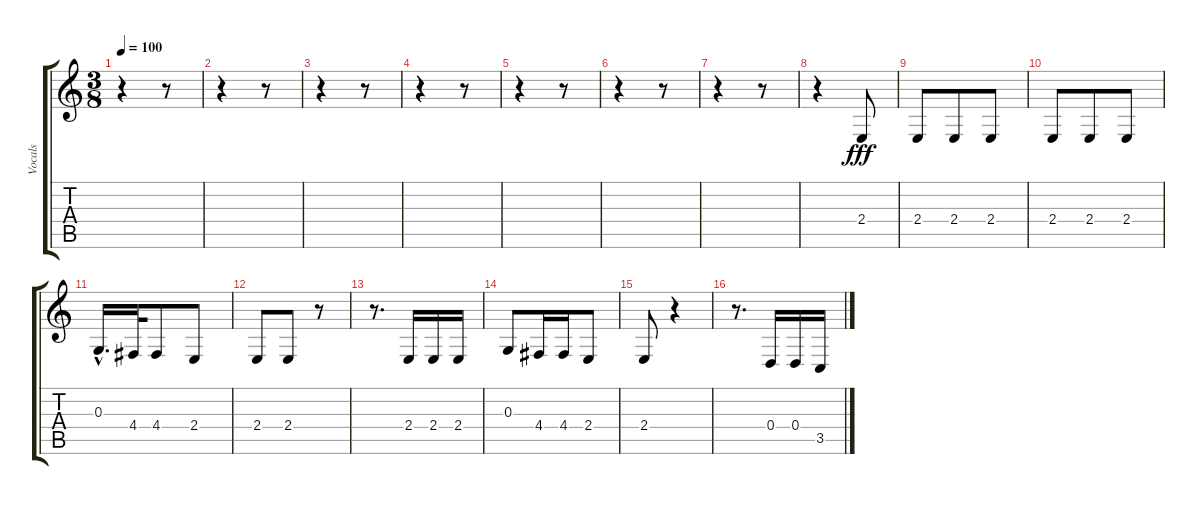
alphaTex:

\track ("Vocals" "Vocals") {instrument altosax}
\staff {score tabs}
\tuning (E4 B3 G3 D3 A2 E2) {hide}
\ts (3 8)
\tempo 100
\clef g2
\ks c
r.4{dy fff} r.8 |
r.4 r.8 |
r.4 r.8 |
r.4 r.8 |
r.4 r.8 |
r.4 r.8 |
r.4 r.8 |
r.4 2.4.8 |
2.4.8 2.4.8 2.4.8 |
2.4.8 2.4.8 2.4.8 |
0.3{hac}.16{d} 4.4.32 4.4.8 2.4.8 |
2.4.8 2.4.8 r.8 |
r.8{d} 2.4.16 2.4.16 2.4.16 |
0.3.8 4.4.16 4.4.16 2.4.8 |
2.4.8 r.4 |
r.8{d} 0.4.16 0.4.16 3.5.16
